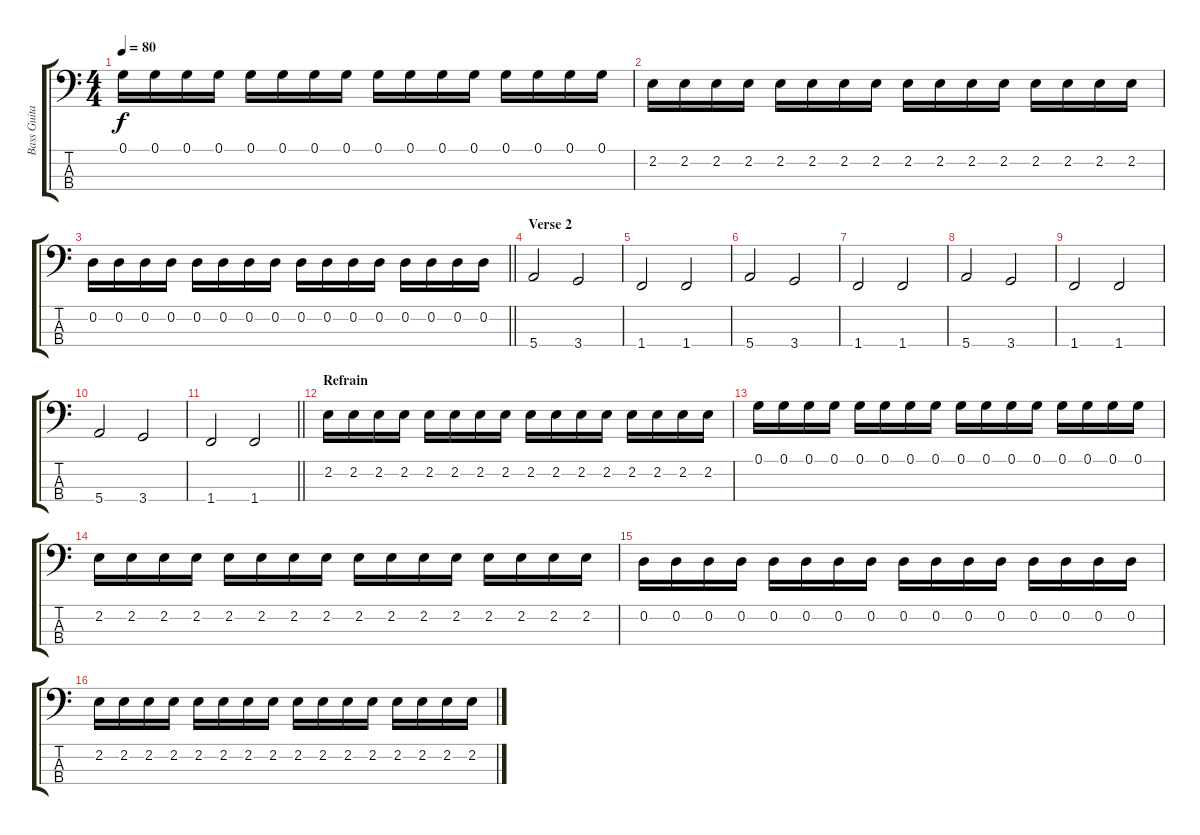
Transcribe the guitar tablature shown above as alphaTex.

\track ("Bass Guitar (Stefan)" "Bass Guita") {instrument electricbassfinger}
\staff {score tabs}
\tuning (G2 D2 A1 E1) {hide}
\ts (4 4)
\tempo 80
\clef f4
\ks c
0.1.16{dy f} 0.1.16 0.1.16 0.1.16 0.1.16 0.1.16 0.1.16 0.1.16 0.1.16 0.1.16 0.1.16 0.1.16 0.1.16 0.1.16 0.1.16 0.1.16 |
2.2.16 2.2.16 2.2.16 2.2.16 2.2.16 2.2.16 2.2.16 2.2.16 2.2.16 2.2.16 2.2.16 2.2.16 2.2.16 2.2.16 2.2.16 2.2.16 |
\barLineRight lightlight
0.2.16 0.2.16 0.2.16 0.2.16 0.2.16 0.2.16 0.2.16 0.2.16 0.2.16 0.2.16 0.2.16 0.2.16 0.2.16 0.2.16 0.2.16 0.2.16 |
\section ("" "Verse 2")
5.4.2 3.4.2 |
1.4.2 1.4.2 |
5.4.2 3.4.2 |
1.4.2 1.4.2 |
5.4.2 3.4.2 |
1.4.2 1.4.2 |
5.4.2 3.4.2 |
\barLineRight lightlight
1.4.2 1.4.2 |
\section ("" "Refrain")
2.2.16 2.2.16 2.2.16 2.2.16 2.2.16 2.2.16 2.2.16 2.2.16 2.2.16 2.2.16 2.2.16 2.2.16 2.2.16 2.2.16 2.2.16 2.2.16 |
0.1.16 0.1.16 0.1.16 0.1.16 0.1.16 0.1.16 0.1.16 0.1.16 0.1.16 0.1.16 0.1.16 0.1.16 0.1.16 0.1.16 0.1.16 0.1.16 |
2.2.16 2.2.16 2.2.16 2.2.16 2.2.16 2.2.16 2.2.16 2.2.16 2.2.16 2.2.16 2.2.16 2.2.16 2.2.16 2.2.16 2.2.16 2.2.16 |
0.2.16 0.2.16 0.2.16 0.2.16 0.2.16 0.2.16 0.2.16 0.2.16 0.2.16 0.2.16 0.2.16 0.2.16 0.2.16 0.2.16 0.2.16 0.2.16 |
2.2.16 2.2.16 2.2.16 2.2.16 2.2.16 2.2.16 2.2.16 2.2.16 2.2.16 2.2.16 2.2.16 2.2.16 2.2.16 2.2.16 2.2.16 2.2.16
